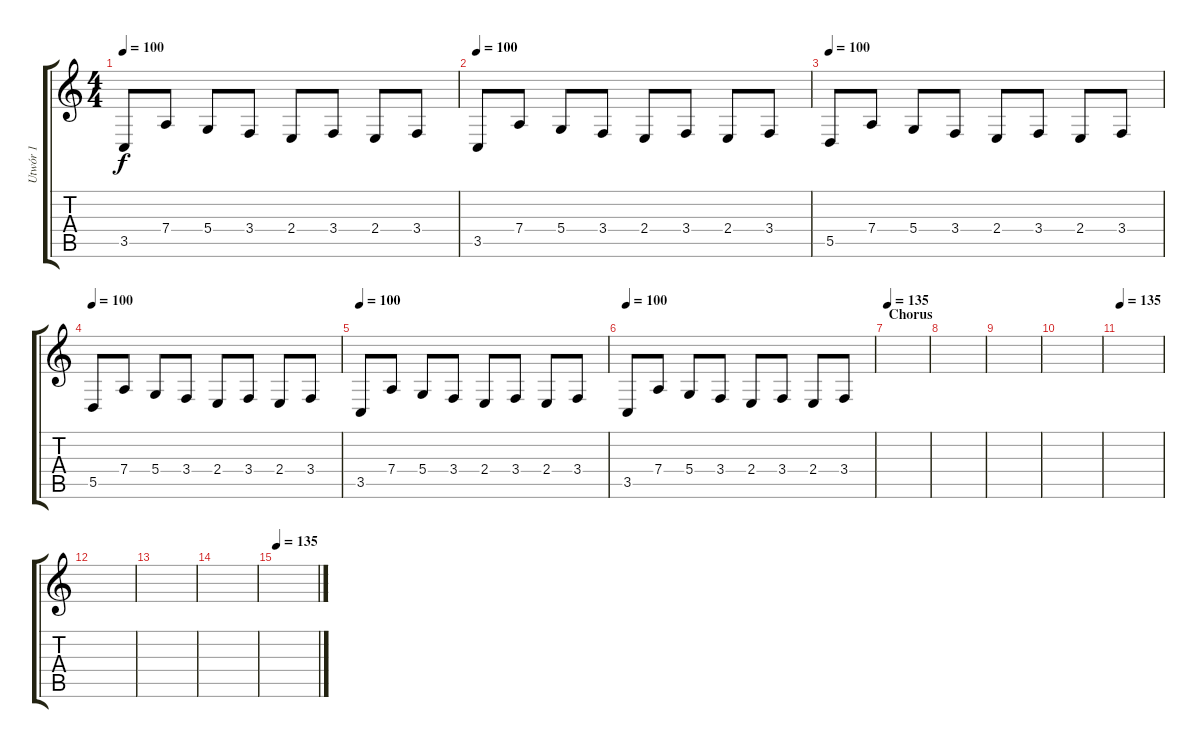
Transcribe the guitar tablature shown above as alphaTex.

\track ("Utwór 1" "Utwór 1") {instrument churchorgan}
\staff {score tabs}
\tuning (E4 B3 G3 D3 A2 E2) {hide}
\ts (4 4)
\tempo 100
\clef g2
\ks c
3.5.8{dy f} 7.4.8 5.4.8 3.4.8 2.4.8 3.4.8 2.4.8 3.4.8 |
\tempo 100
3.5.8 7.4.8 5.4.8 3.4.8 2.4.8 3.4.8 2.4.8 3.4.8 |
\tempo 100
5.5.8 7.4.8 5.4.8 3.4.8 2.4.8 3.4.8 2.4.8 3.4.8 |
\tempo 100
5.5.8 7.4.8 5.4.8 3.4.8 2.4.8 3.4.8 2.4.8 3.4.8 |
\tempo 100
3.5.8 7.4.8 5.4.8 3.4.8 2.4.8 3.4.8 2.4.8 3.4.8 |
\tempo 100
3.5.8 7.4.8 5.4.8 3.4.8 2.4.8 3.4.8 2.4.8 3.4.8 |
\section ("" "Chorus")
\tempo 135
|
|
|
|
\tempo 135
|
|
|
|
\tempo 135
